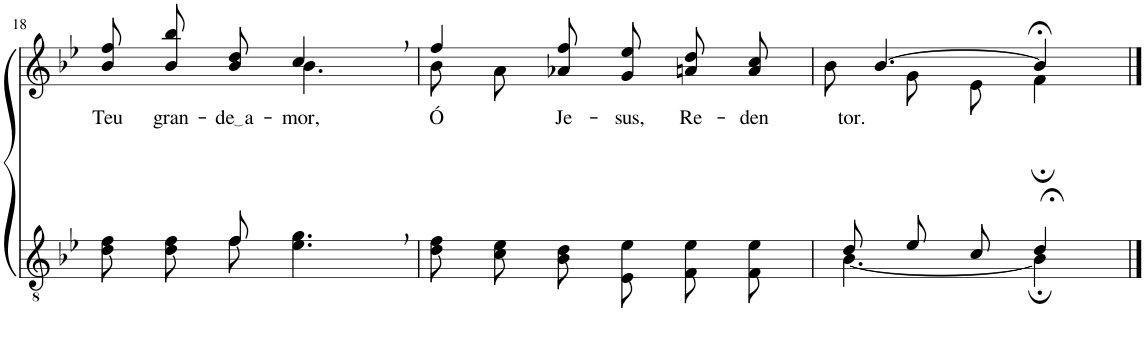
**kern	**kern	**text
*part2	*part1	*part1
*staff2	*staff1	*staff1
*I"Parte III e IV	*I"Parte I e II	*
!!LO:PB:g=z
*clefGv2	*clefG2	*
*Trd4c7	*Trd4c7	*
*k[b-e-]	*k[b-e-]	*
*M6/8	*M6/8	*
=18	=18	=18
*^	*	*
!	!	!	!LO:LY:b
*	*	*^	*
4ryy	8d\ 8f\L	8b-\ 8ff\L	4.ryy	Teu
!	!	!	!	!LO:LY:b
.	8d\ 8f\	8b-\ 8bb-\	.	gran-
!	!	!	!	!LO:LY:b
8f/	8f\J	8b-\ 8dd\J	.	de a
!	!	!	!	!LO:LY:b
4.ryy	4.e-\ 4.g\	4.b-,\	4cc/	-mor,
.	.	.	8ryy	.
*v	*v	*	*	*
=19	=19	=19	=19
!	!	!	!LO:LY:b
8d\ 8f\L	4ff/	8b-\L	Ó
8c\ 8e-\	.	8a\J	.
!	!	!	!LO:LY:b
8B-\ 8d\J	8a-X/ 8ff/	2ryy	Je-
!	!	!	!LO:LY:b
8E-/ 8e-/L	8g/ 8ee-/L	.	-sus,
!	!	!	!LO:LY:b
8F/ 8e-/	8an/ 8dd/	.	Re-
!	!	!	!LO:LY:b
8F/ 8e-/J	8a/ 8cc/J	.	-den-
=20	=20	=20	=20
*^	*	*	*
!	!	!	!	!LO:LY:b
8d/L	[4.B-\	[4.b-/	8b-\L	-tor.
8e-/	.	.	8g\	.
8c/J	.	.	8e-\J	.
4d;</	4B-;\]	4b-;</]	4f;\	.
*v	*v	*	*	*
*	*v	*v	*
==	==	==
*-	*-	*-
